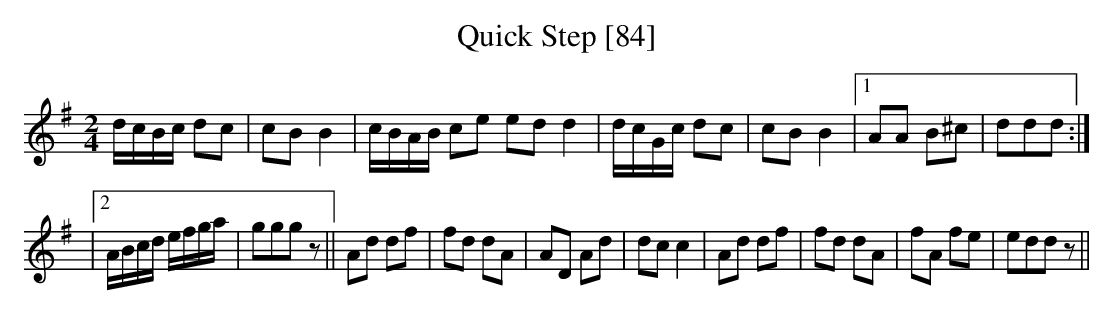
X:1
T:Quick Step [84]
M:2/4
L:1/8
K:G
d/c/B/c/ dc|cB B2|c/B/A/B/ ce ed d2|d/c/G/c/ dc|cB B2|1 AA B^c|ddd:|
|2 A/B/c/d/ e/f/g/a/|gggz||Ad df|fd dA|AD Ad|dc c2|Ad df|fd dA|fA fe|eddz||
